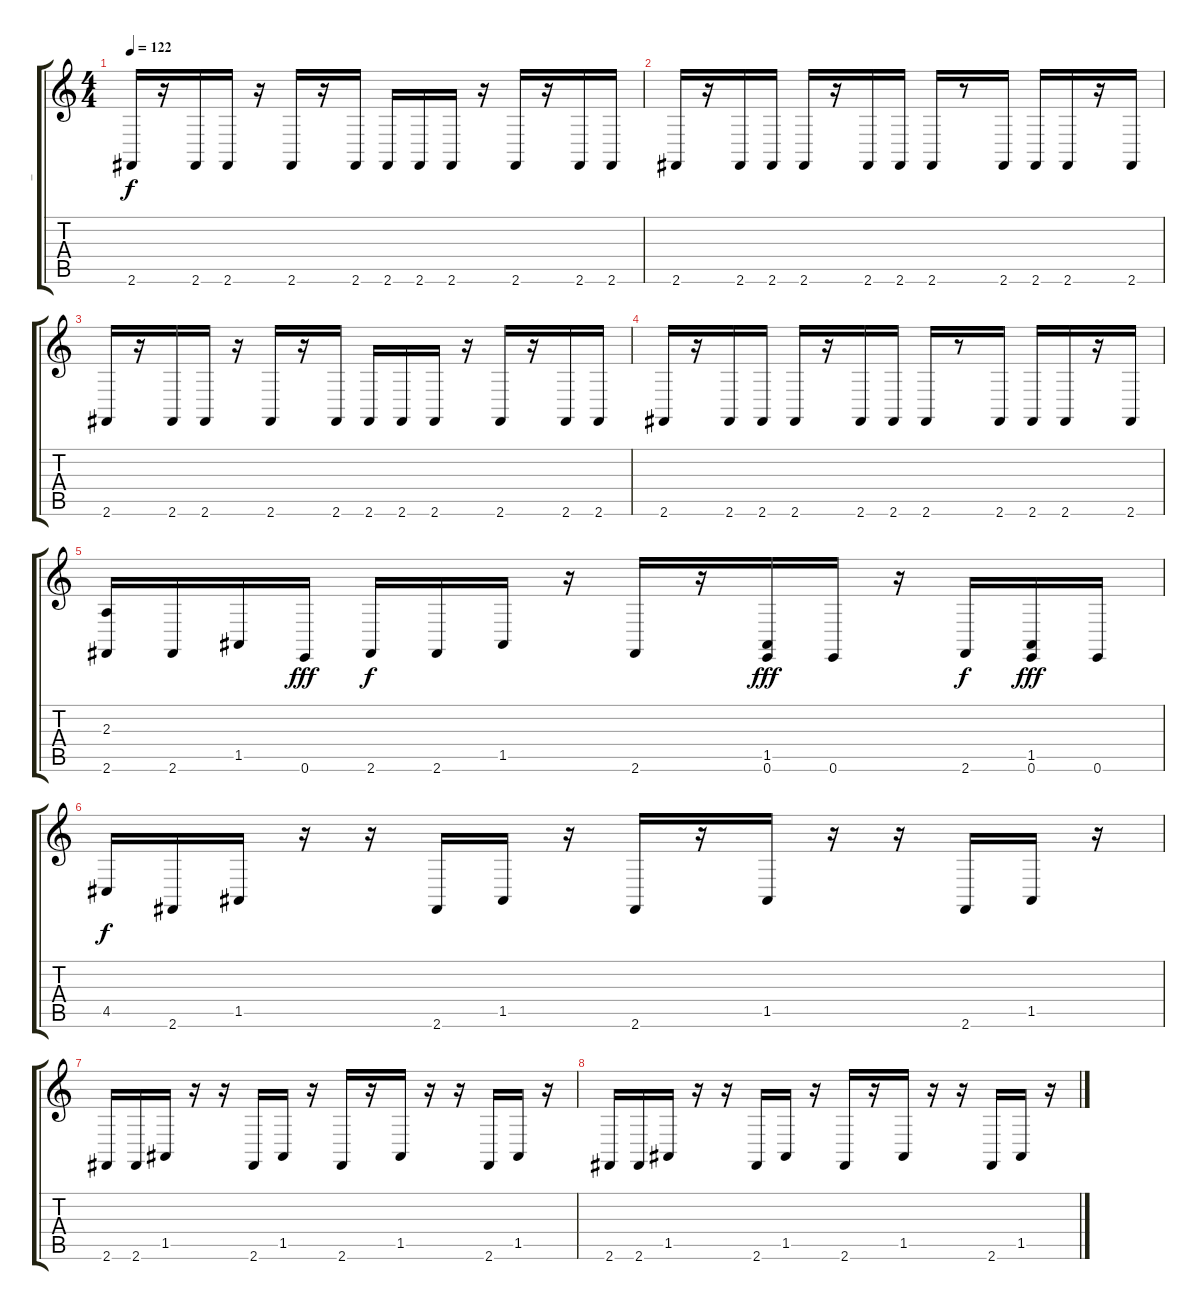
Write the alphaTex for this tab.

\track ("_" "_") {instrument acousticgrandpiano}
\staff {score tabs}
\tuning (E4 B3 G3 D3 A2 E2) {hide}
\ts (4 4)
\tempo 122
\clef g2
\ks c
2.6.16{dy f} r.16 2.6.16 2.6.16 r.16 2.6.16 r.16 2.6.16 2.6.16 2.6.16 2.6.16 r.16 2.6.16 r.16 2.6.16 2.6.16 |
2.6.16 r.16 2.6.16 2.6.16 2.6.16 r.16 2.6.16 2.6.16 2.6.16 r.8 2.6.16 2.6.16 2.6.16 r.16 2.6.16 |
2.6.16 r.16 2.6.16 2.6.16 r.16 2.6.16 r.16 2.6.16 2.6.16 2.6.16 2.6.16 r.16 2.6.16 r.16 2.6.16 2.6.16 |
2.6.16 r.16 2.6.16 2.6.16 2.6.16 r.16 2.6.16 2.6.16 2.6.16 r.8 2.6.16 2.6.16 2.6.16 r.16 2.6.16 |
(2.3 2.6).16 2.6.16 1.5.16 0.6.16{dy fff} 2.6.16{dy f} 2.6.16 1.5.16 r.16 2.6.16 r.16 (1.5 0.6).16{dy fff} 0.6.16 r.16 2.6.16{dy f} (1.5 0.6).16{dy fff} 0.6.16 |
4.5.16{dy f} 2.6.16 1.5.16 r.16 r.16 2.6.16 1.5.16 r.16 2.6.16 r.16 1.5.16 r.16 r.16 2.6.16 1.5.16 r.16 |
2.6.16 2.6.16 1.5.16 r.16 r.16 2.6.16 1.5.16 r.16 2.6.16 r.16 1.5.16 r.16 r.16 2.6.16 1.5.16 r.16 |
2.6.16 2.6.16 1.5.16 r.16 r.16 2.6.16 1.5.16 r.16 2.6.16 r.16 1.5.16 r.16 r.16 2.6.16 1.5.16 r.16
